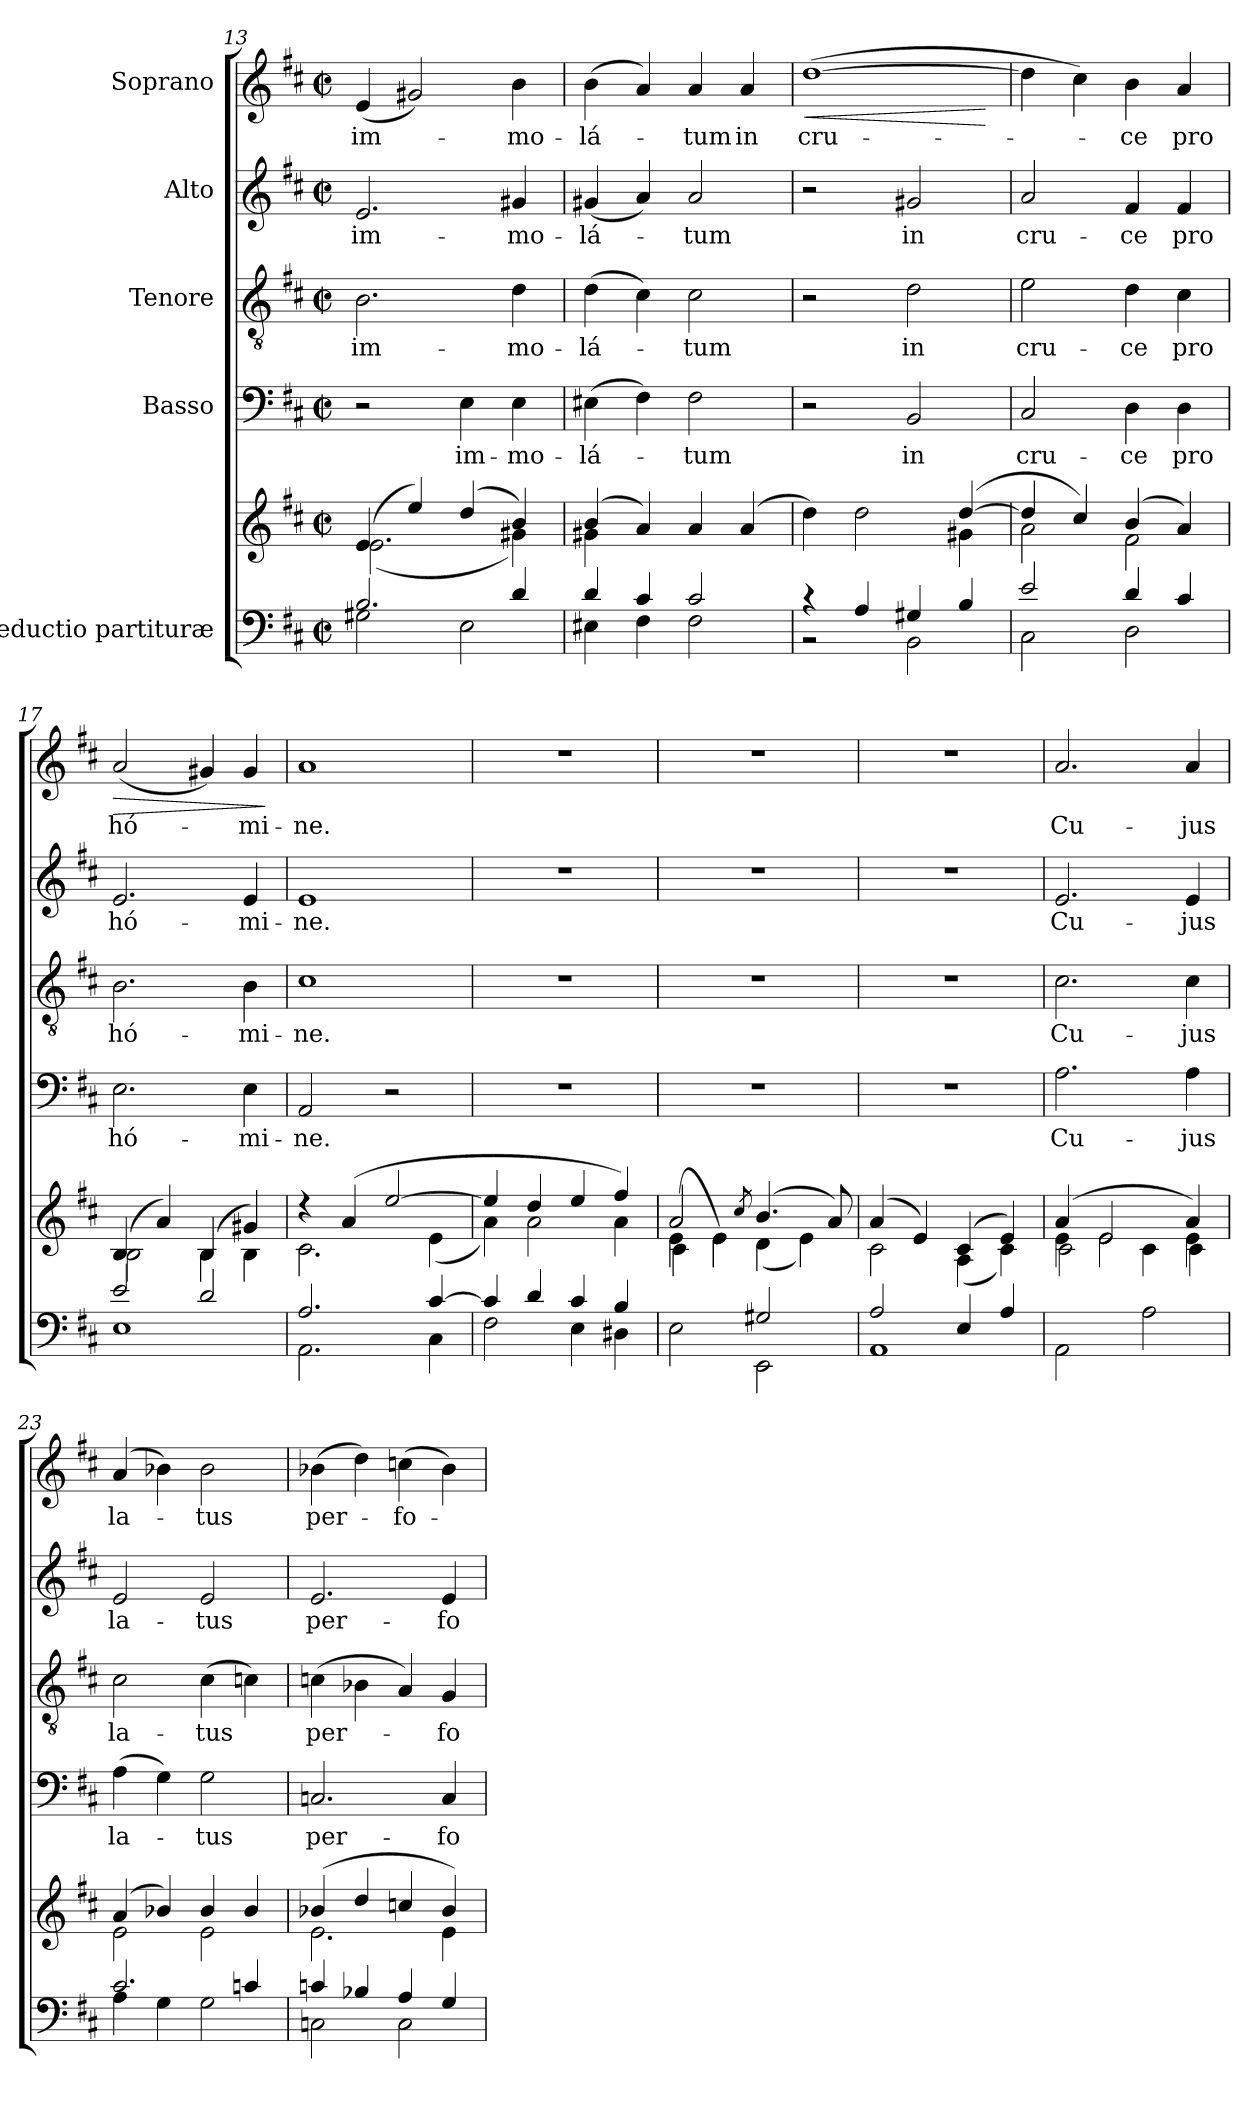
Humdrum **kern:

**kern	**kern	**kern	**text	**kern	**text	**kern	**text	**kern	**text	**dynam
*part5	*part5	*part4	*part4	*part3	*part3	*part2	*part2	*part1	*part1	*part1
*staff6	*staff5	*staff4	*staff4	*staff3	*staff3	*staff2	*staff2	*staff1	*staff1	*staff1
*I"Reductio  partituræ	*	*I"Basso	*	*I"Tenore	*	*I"Alto	*	*I"Soprano	*	*
*clefF4	*clefG2	*clefF4	*	*clefGv2	*	*clefG2	*	*clefG2	*	*
*k[f#c#]	*k[f#c#]	*k[f#c#]	*	*k[f#c#]	*	*k[f#c#]	*	*k[f#c#]	*	*
*M2/2	*M2/2	*M2/2	*	*M2/2	*	*M2/2	*	*M2/2	*	*
*met(c|)	*met(c|)	*met(c|)	*	*met(c|)	*	*met(c|)	*	*met(c|)	*	*
=13	=13	=13	=13	=13	=13	=13	=13	=13	=13	=13
*^	*^	*	*	*	*	*	*	*	*	*
!	!	!	!	!	!	!	!LO:LY:b	!	!LO:LY:b	!	!LO:LY:b	!
2.B/	2G#X\	(>4e/	(<2.e\	2r	.	2.B\	im-	2.e/	im-	(<4e/	im-	.
.	.	4ee/)	.	.	.	.	.	.	.	2g#X/)	.	.
!	!	!	!	!	!LO:LY:b	!	!	!	!	!	!	!
.	2E\	(>4dd/	.	4E\	im-	.	.	.	.	.	.	.
!	!	!	!	!	!LO:LY:b	!	!LO:LY:b	!	!LO:LY:b	!	!LO:LY:b	!
4d/	.	4b/)	4g#X\)	4E\	-mo-	4d\	-mo-	4g#X/	-mo-	4b\	-mo-	.
=14	=14	=14	=14	=14	=14	=14	=14	=14	=14	=14	=14	=14
!	!	!	!	!	!LO:LY:b	!	!LO:LY:b	!	!LO:LY:b	!	!LO:LY:b	!
4d/	4E#X\	(>4b/	4g#X\	(>4E#X\	-lá-	(>4d\	-lá-	(<4g#X/	-lá-	(>4b\	-lá-	.
4c#/	4F#\	4a/)	2.ryy	4F#\)	.	4c#\)	.	4a/)	.	4a/)	.	.
!	!	!	!	!	!LO:LY:b	!	!LO:LY:b	!	!LO:LY:b	!	!LO:LY:b	!
2c#/	2F#\	4a/	.	2F#\	-tum	2c#\	-tum	2a/	-tum	4a/	-tum	.
!	!	!	!	!	!	!	!	!	!	!	!LO:LY:b	!
.	.	(>4a/	.	.	.	.	.	.	.	4a/	in	.
=15	=15	=15	=15	=15	=15	=15	=15	=15	=15	=15	=15	=15
!	!	!	!	!	!	!	!	!	!	!	!LO:LY:b	!LO:HP:b
4r	2r	4dd\)	2.ryy	2r	.	2r	.	2r	.	(>[1dd	cru-	<
4A/	.	2dd\	.	.	.	.	.	.	.	.	.	.
!	!	!	!	!	!LO:LY:b	!	!LO:LY:b	!	!LO:LY:b	!	!	!
4G#X/	2BB\	.	.	2BB/	in	2d\	in	2g#X/	in	.	.	.
4B/	.	(>[4dd/	4g#X\	.	.	.	.	.	.	.	.	.
*v	*v	*	*	*	*	*	*	*	*	*	*	*
*	*v	*v	*	*	*	*	*	*	*	*	*
.	.	.	.	.	.	.	.	.	.	[
!!LO:PB:g=z
=16	=16	=16	=16	=16	=16	=16	=16	=16	=16	=16
*^	*^	*	*	*	*	*	*	*	*	*
!	!	!	!	!	!LO:LY:b	!	!LO:LY:b	!	!LO:LY:b	!	!	!
2e/	2C#\	4dd/]	2a\	2C#/	cru-	2e\	cru-	2a/	cru-	4dd\]	.	.
.	.	4cc#/)	.	.	.	.	.	.	.	4cc#\)	.	.
!	!	!	!	!	!LO:LY:b	!	!LO:LY:b	!	!LO:LY:b	!	!LO:LY:b	!
4d/	2D\	(>4b/	2f#\	4D\	-ce	4d\	-ce	4f#/	-ce	4b\	-ce	.
!	!	!	!	!	!LO:LY:b	!	!LO:LY:b	!	!LO:LY:b	!	!LO:LY:b	!
4c#/	.	4a/)	.	4D\	pro	4c#\	pro	4f#/	pro	4a/	pro	.
=17	=17	=17	=17	=17	=17	=17	=17	=17	=17	=17	=17	=17
!	!	!	!	!	!LO:LY:b	!	!LO:LY:b	!	!LO:LY:b	!	!LO:LY:b	!LO:HP:b
2e/	1E	(>4B/	2B\	2.E\	hó-	2.B\	hó-	2.e/	hó-	(<2a/	hó-	>
.	.	4a/)	.	.	.	.	.	.	.	.	.	.
2d/	.	(>4B/	4B\	.	.	.	.	.	.	4g#X/)	.	.
!	!	!	!	!	!LO:LY:b	!	!LO:LY:b	!	!LO:LY:b	!	!LO:LY:b	!
.	.	4g#X/)	4B\	4E\	-mi-	4B\	-mi-	4e/	-mi-	4g#/	-mi-	.
*v	*v	*	*	*	*	*	*	*	*	*	*	*
*	*v	*v	*	*	*	*	*	*	*	*	*
.	.	.	.	.	.	.	.	.	.	]
=18	=18	=18	=18	=18	=18	=18	=18	=18	=18	=18
*^	*^	*	*	*	*	*	*	*	*	*
!	!	!	!	!	!LO:LY:b	!	!LO:LY:b	!	!LO:LY:b	!	!LO:LY:b	!
2.A/	2.AA\	4r	2.c#\	2AA/	-ne.	1c#	-ne.	1e	-ne.	1a	-ne.	.
.	.	(>4a/	.	.	.	.	.	.	.	.	.	.
.	.	[2ee/	.	2r	.	.	.	.	.	.	.	.
[4c#/	4C#\	.	(<4e\	.	.	.	.	.	.	.	.	.
=19	=19	=19	=19	=19	=19	=19	=19	=19	=19	=19	=19	=19
4c#/]	2F#\	4ee/]	4a\)	1r	.	1r	.	1r	.	1r	.	.
4d/	.	4dd/	2a\	.	.	.	.	.	.	.	.	.
4c#/	4E\	4ee/	.	.	.	.	.	.	.	.	.	.
4B/	4D#X\	4ff#/)	4a\	.	.	.	.	.	.	.	.	.
=20	=20	=20	=20	=20	=20	=20	=20	=20	=20	=20	=20	=20
*	*	*	*^	*	*	*	*	*	*	*	*	*
2ryy	2E\	2a/	4e\	(<4c#\	1r	.	1r	.	1r	.	1r	.	.
.	.	.	4e\	4e\)	.	.	.	.	.	.	.	.	.
.	.	8qcc#/	.	.	.	.	.	.	.	.	.	.	.
2G#X/	2EE\	(>4.b/	(<4d\	2ryy	.	.	.	.	.	.	.	.	.
.	.	.	4e\)	.	.	.	.	.	.	.	.	.	.
.	.	8a/)	.	.	.	.	.	.	.	.	.	.	.
*	*	*	*v	*v	*	*	*	*	*	*	*	*	*
=21	=21	=21	=21	=21	=21	=21	=21	=21	=21	=21	=21	=21
2A/	1AA	(>4a/	2c#\	1r	.	1r	.	1r	.	1r	.	.
.	.	4e/)	.	.	.	.	.	.	.	.	.	.
4E/	.	(>4c#/	(<4A\	.	.	.	.	.	.	.	.	.
4A/	.	4e/)	4c#\)	.	.	.	.	.	.	.	.	.
*v	*v	*	*	*	*	*	*	*	*	*	*	*
=22	=22	=22	=22	=22	=22	=22	=22	=22	=22	=22	=22
*	*	*^	*	*	*	*	*	*	*	*	*
!	!	!	!	!	!LO:LY:b	!	!LO:LY:b	!	!LO:LY:b	!	!LO:LY:b	!
2AA\	(>4a/	4e\	2c#\	2.A\	Cu-	2.c#\	Cu-	2.e/	Cu-	2.a/	Cu-	.
.	2e/	2e\	.	.	.	.	.	.	.	.	.	.
2A\	.	.	4c#\	.	.	.	.	.	.	.	.	.
!	!	!	!	!	!LO:LY:b	!	!LO:LY:b	!	!LO:LY:b	!	!LO:LY:b	!
.	4a/)	4e\	4c#\	4A\	-jus	4c#\	-jus	4e/	-jus	4a/	-jus	.
=23	=23	=23	=23	=23	=23	=23	=23	=23	=23	=23	=23	=23
*^	*	*	*	*	*	*	*	*	*	*	*	*
!	!	!	!	!	!	!LO:LY:b	!	!LO:LY:b	!	!LO:LY:b	!	!LO:LY:b	!
*	*	*	*v	*v	*	*	*	*	*	*	*	*	*
2.c#/	4A\	(>4a/	2e\	(>4A\	la-	2c#\	la-	2e/	la-	(>4a/	la-	.
.	4G\	4b-X/)	.	4G\)	.	.	.	.	.	4b-X\)	.	.
!	!	!	!	!	!LO:LY:b	!	!LO:LY:b	!	!LO:LY:b	!	!LO:LY:b	!
.	2G\	4b-/	2e\	2G\	-tus	(>4c#\	-tus	2e/	-tus	2b-\	-tus	.
4cn/	.	4b-/	.	.	.	4cn\)	.	.	.	.	.	.
!!LO:LB:g=z
=24	=24	=24	=24	=24	=24	=24	=24	=24	=24	=24	=24	=24
!	!	!	!	!	!LO:LY:b	!	!LO:LY:b	!	!LO:LY:b	!	!LO:LY:b	!
4cn/	2Cn\	(>4b-X/	2.e\	2.Cn/	per-	(>4cn\	per-	2.e/	per-	(>4b-X\	per-	.
4B-X/	.	4dd/	.	.	.	4B-X\	.	.	.	4dd\)	.	.
!	!	!	!	!	!	!	!	!	!	!	!LO:LY:b	!
4A/	2C\	4ccn/	.	.	.	4A/)	.	.	.	(>4ccn\	-fo-	.
!	!	!	!	!	!LO:LY:b	!	!LO:LY:b	!	!LO:LY:b	!	!	!
4G/	.	4b-/)	4e\	4C/	-fo-	4G/	-fo-	4e/	-fo-	4b-\)	.	.
*v	*v	*	*	*	*	*	*	*	*	*	*	*
*	*v	*v	*	*	*	*	*	*	*	*	*
=	=	=	=	=	=	=	=	=	=	=
*-	*-	*-	*-	*-	*-	*-	*-	*-	*-	*-
